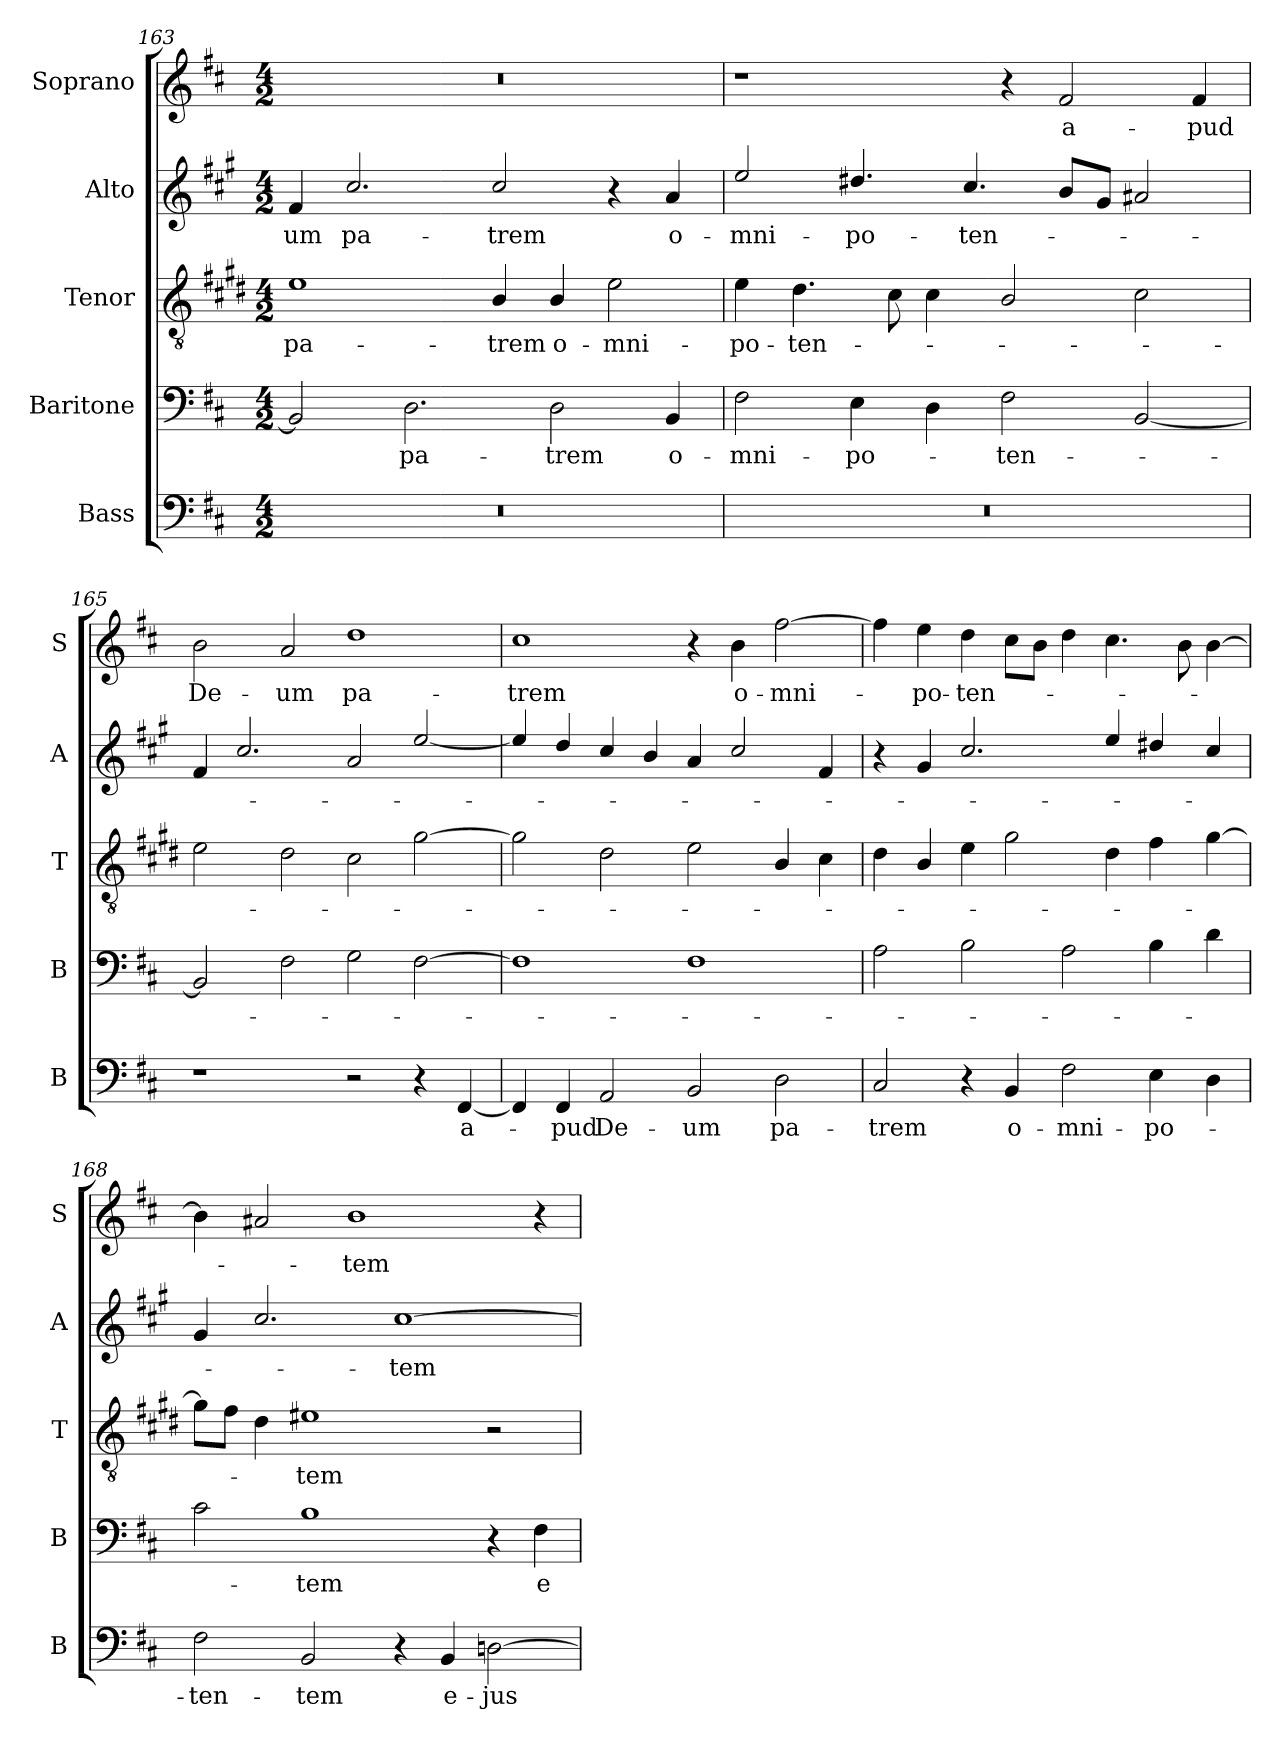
**kern	**text	**kern	**text	**kern	**text	**kern	**text	**kern	**text
*part5	*part5	*part4	*part4	*part3	*part3	*part2	*part2	*part1	*part1
*staff5	*staff5	*staff4	*staff4	*staff3	*staff3	*staff2	*staff2	*staff1	*staff1
*I"Bass	*	*I"Baritone	*	*I"Tenor	*	*I"Alto	*	*I"Soprano	*
*I'B	*	*I'B	*	*I'T	*	*I'A	*	*I'S	*
*clefF4	*	*clefF4	*	*clefGv2	*	*clefG2	*	*clefG2	*
*	*	*	*	*ITrd1c2	*	*ITrd4c7	*	*	*
*k[f#c#]	*	*k[f#c#]	*	*k[f#c#]	*	*k[f#c#]	*	*k[f#c#]	*
*D:	*	*D:	*	*D:	*	*D:	*	*D:	*
*M4/2	*	*M4/2	*	*M4/2	*	*M4/2	*	*M4/2	*
=163	=163	=163	=163	=163	=163	=163	=163	=163	=163
!	!	!	!	!	!LO:LY:b	!	!	!	!
!	!	!	!	!	!	!	!LO:LY:b	!	!
0r	.	2BB/]	.	1d	pa-	4B/	-um	0r	.
!	!	!	!	!	!	!	!LO:LY:b	!	!
.	.	.	.	.	.	2.f#/	pa-	.	.
!	!	!	!LO:LY:b	!	!	!	!	!	!
.	.	2.D\	pa-	.	.	.	.	.	.
!	!	!	!	!	!LO:LY:b	!	!	!	!
!	!	!	!	!	!	!	!LO:LY:b	!	!
.	.	.	.	4A/	-trem	2f#/	-trem	.	.
!	!	!	!LO:LY:b	!	!	!	!	!	!
!	!	!	!	!	!LO:LY:b	!	!	!	!
.	.	2D\	-trem	4A/	o-	.	.	.	.
!	!	!	!	!	!LO:LY:b	!	!	!	!
.	.	.	.	2d\	-mni-	4r	.	.	.
!	!	!	!LO:LY:b	!	!	!	!	!	!
!	!	!	!	!	!	!	!LO:LY:b	!	!
.	.	4BB/	o-	.	.	4d/	o-	.	.
=164	=164	=164	=164	=164	=164	=164	=164	=164	=164
!	!	!	!LO:LY:b	!	!	!	!	!	!
!	!	!	!	!	!LO:LY:b	!	!	!	!
!	!	!	!	!	!	!	!LO:LY:b	!	!
0r	.	2F#\	-mni-	4d\	-po-	2a/	-mni-	1r	.
!	!	!	!	!	!LO:LY:b	!	!	!	!
.	.	.	.	4.c#\	-ten-	.	.	.	.
!	!	!	!LO:LY:b	!	!	!	!	!	!
!	!	!	!	!	!	!	!LO:LY:b	!	!
.	.	4E\	-po-	.	.	4.g#i/	-po-	.	.
.	.	.	.	8B\	.	.	.	.	.
.	.	4D\	.	4B\	.	.	.	.	.
!	!	!	!	!	!	!	!LO:LY:b	!	!
.	.	.	.	.	.	4.f#/	-ten-	.	.
!	!	!	!LO:LY:b	!	!	!	!	!	!
.	.	2F#\	-ten-	2A/	.	.	.	4r	.
!	!	!	!	!	!	!	!	!	!LO:LY:b
.	.	.	.	.	.	8e/L	.	2f#/	a-
.	.	.	.	.	.	8c#/J	.	.	.
.	.	[2BB/	.	2B\	.	2d#X/	.	.	.
!	!	!	!	!	!	!	!	!	!LO:LY:b
.	.	.	.	.	.	.	.	4f#/	-pud
=165	=165	=165	=165	=165	=165	=165	=165	=165	=165
!	!	!	!	!	!	!	!	!	!LO:LY:b
1r	.	2BB/]	.	2d\	.	4B/	.	2b\	De-
.	.	.	.	.	.	2.f#/	.	.	.
!	!	!	!	!	!	!	!	!	!LO:LY:b
.	.	2F#\	.	2c#\	.	.	.	2a/	-um
!	!	!	!	!	!	!	!	!	!LO:LY:b
2r	.	2G\	.	2B\	.	2d/	.	1dd	pa-
4r	.	[2F#\	.	[2f#\	.	[2a/	.	.	.
!	!LO:LY:b	!	!	!	!	!	!	!	!
[4FF#/	a-	.	.	.	.	.	.	.	.
=166	=166	=166	=166	=166	=166	=166	=166	=166	=166
!	!	!	!	!	!	!	!	!	!LO:LY:b
4FF#/]	.	1F#]	.	2f#\]	.	4a/]	.	1cc#	-trem
!	!LO:LY:b	!	!	!	!	!	!	!	!
4FF#/	-pud	.	.	.	.	4g/	.	.	.
!	!LO:LY:b	!	!	!	!	!	!	!	!
2AA/	De-	.	.	2c#\	.	4f#/	.	.	.
.	.	.	.	.	.	4e/	.	.	.
!	!LO:LY:b	!	!	!	!	!	!	!	!
2BB/	-um	1F#	.	2d\	.	4d/	.	4r	.
!	!	!	!	!	!	!	!	!	!LO:LY:b
.	.	.	.	.	.	2f#/	.	4b\	o-
!	!LO:LY:b	!	!	!	!	!	!	!	!
!	!	!	!	!	!	!	!	!	!LO:LY:b
2D\	pa-	.	.	4A/	.	.	.	[2ff#\	-mni-
.	.	.	.	4B\	.	4B/	.	.	.
!!LO:LB:g=z
=167	=167	=167	=167	=167	=167	=167	=167	=167	=167
!	!LO:LY:b	!	!	!	!	!	!	!	!
2C#/	-trem	2A\	.	4c#\	.	4r	.	4ff#\]	.
!	!	!	!	!	!	!	!	!	!LO:LY:b
.	.	.	.	4A/	.	4c#/	.	4ee\	-po-
!	!	!	!	!	!	!	!	!	!LO:LY:b
4r	.	2B\	.	4d\	.	2.f#/	.	4dd\	-ten-
!	!LO:LY:b	!	!	!	!	!	!	!	!
4BB/	o-	.	.	2f#\	.	.	.	8cc#\L	.
.	.	.	.	.	.	.	.	8b\J	.
!	!LO:LY:b	!	!	!	!	!	!	!	!
2F#\	-mni-	2A\	.	.	.	.	.	4dd\	.
.	.	.	.	4c#\	.	4a/	.	4.cc#\	.
!	!LO:LY:b	!	!	!	!	!	!	!	!
4E\	-po-	4B\	.	4e\	.	4g#X/	.	.	.
.	.	.	.	.	.	.	.	8b\	.
4D\	.	4d\	.	[4f#\	.	4f#/	.	[4b\	.
=168	=168	=168	=168	=168	=168	=168	=168	=168	=168
!	!LO:LY:b	!	!	!	!	!	!	!	!
2F#\	-ten-	2c#\	.	8f#\L]	.	4c#/	.	4b\]	.
.	.	.	.	8e\J	.	.	.	.	.
.	.	.	.	4c#\	.	2.f#/	.	2a#X/	.
!	!LO:LY:b	!	!	!	!	!	!	!	!
!	!	!	!LO:LY:b	!	!	!	!	!	!
!	!	!	!	!	!LO:LY:b	!	!	!	!
2BB/	-tem	1B	-tem	1d#X	-tem	.	.	.	.
!	!	!	!	!	!	!	!	!	!LO:LY:b
.	.	.	.	.	.	.	.	1b	-tem
!	!	!	!	!	!	!	!LO:LY:b	!	!
4r	.	.	.	.	.	[1f#	-tem	.	.
!	!LO:LY:b	!	!	!	!	!	!	!	!
4BB/	e-	.	.	.	.	.	.	.	.
!	!LO:LY:b	!	!	!	!	!	!	!	!
[2Dni\	-jus-	4r	.	2r	.	.	.	.	.
!	!	!	!LO:LY:b	!	!	!	!	!	!
.	.	4F#\	e-	.	.	.	.	4r	.
=	=	=	=	=	=	=	=	=	=
*-	*-	*-	*-	*-	*-	*-	*-	*-	*-
